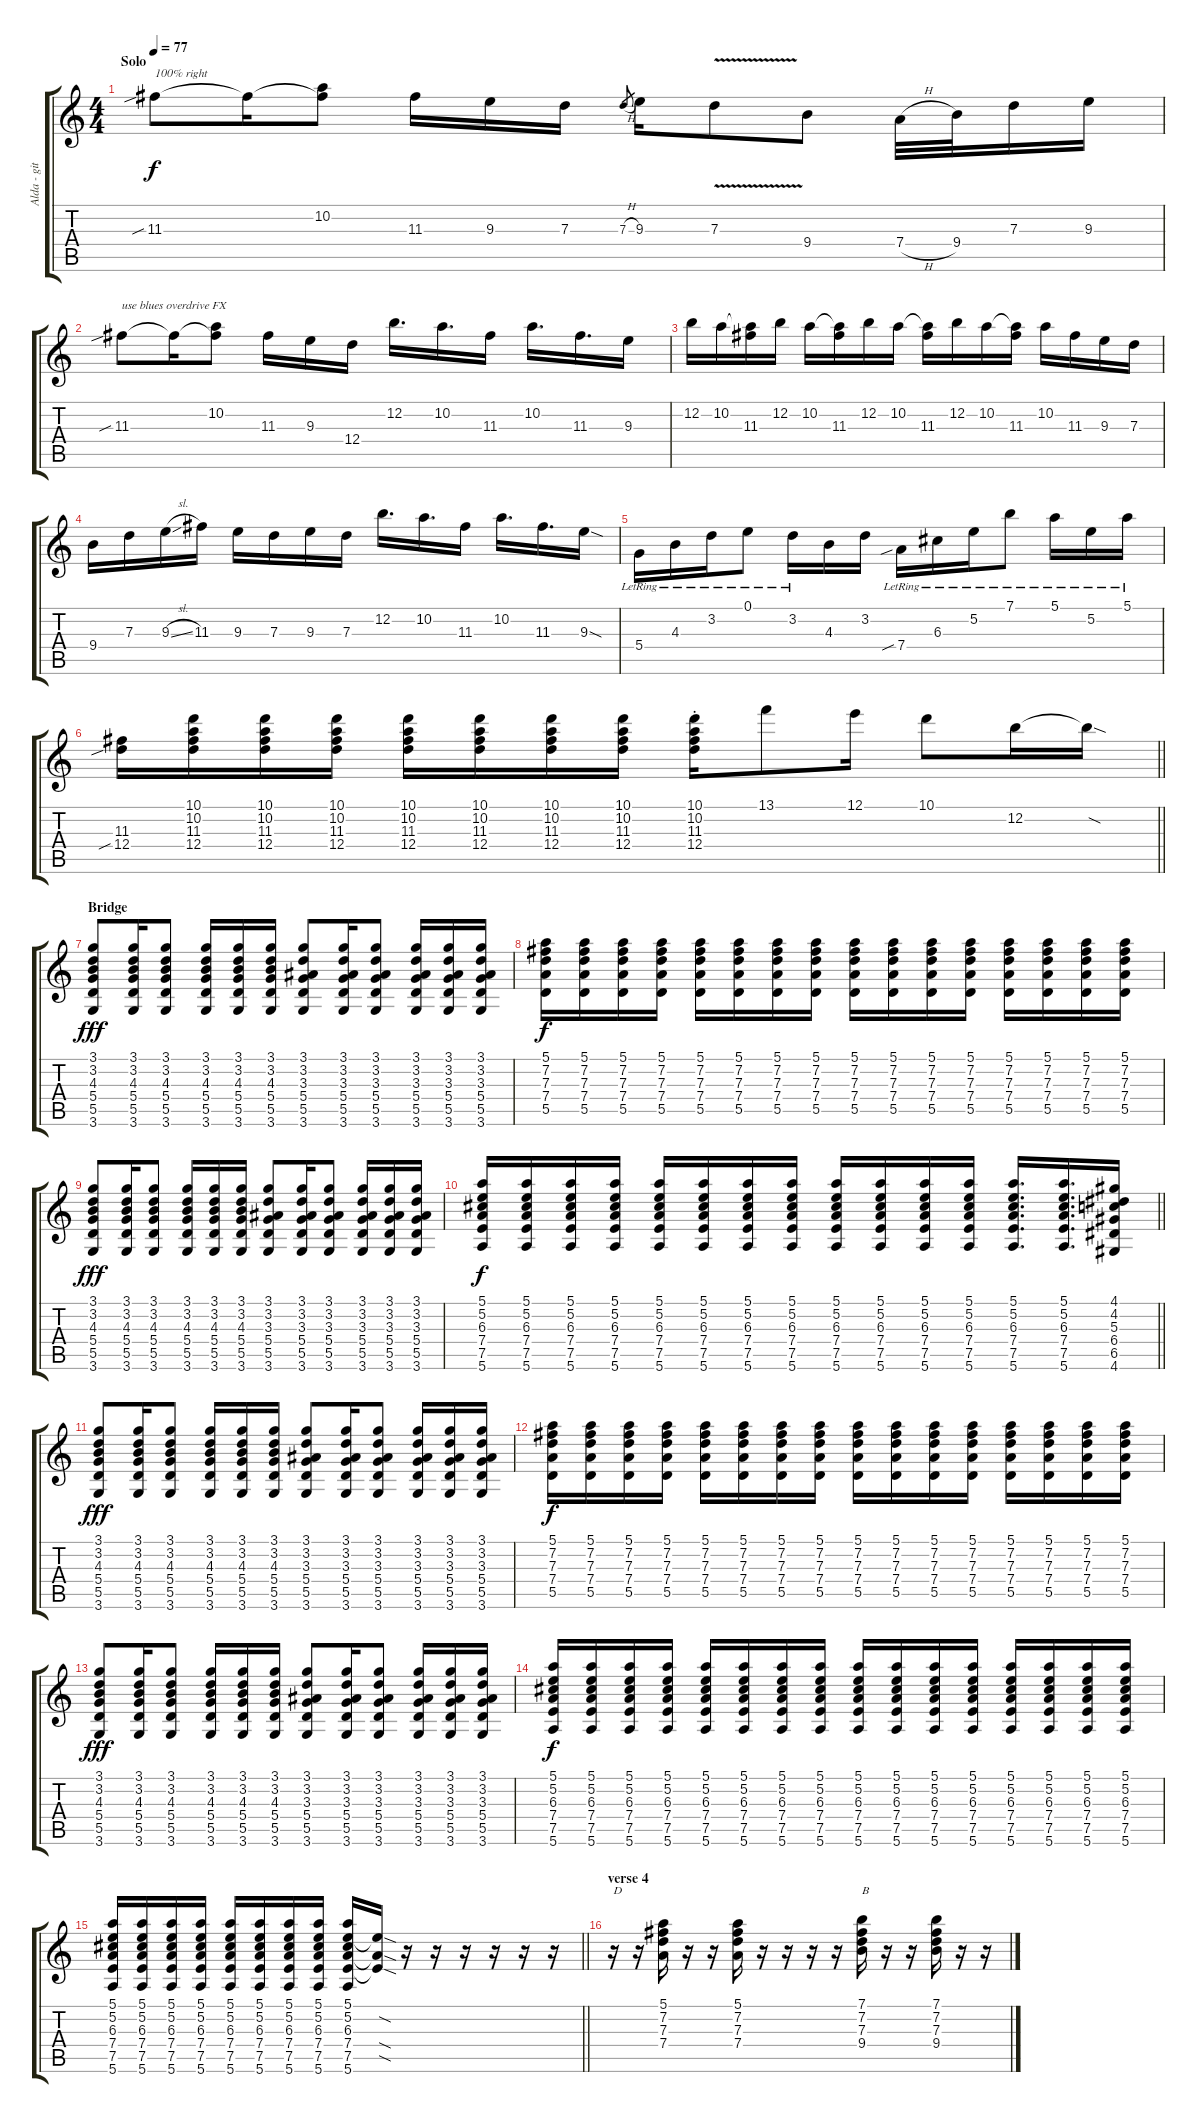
\track ("Alda - gitar 1" "Alda - git") {instrument electricguitarjazz}
\staff {score tabs}
\tuning (E4 B3 G3 D3 A2 E2) {hide}
\ts (4 4)
\section ("" "Solo")
\tempo 77
\clef g2
\ks c
11.3{sib}.8{txt "100% right" dy f} 11.3{t}.16 (10.2 11.3{t}).8 11.3.16 9.3.16 7.3.16 7.3{h}.8{gr} 9.3.16 7.3{v}.8 9.4.8 7.4{h}.32 9.4.32 7.3.16 9.3.16 |
11.3{sib}.8{txt "use blues overdrive FX"} 11.3{t}.16 (10.2 11.3{t}).8 11.3.16 9.3.16 12.4.16 12.2.16{d} 10.2.16{d} 11.3.16 10.2.16{d} 11.3.16{d} 9.3.16 |
12.2.16 10.2.16 (10.2{t} 11.3).16 12.2.16 10.2.16 (10.2{t} 11.3).16 12.2.16 10.2.16 (10.2{t} 11.3).16 12.2.16 10.2.16 (10.2{t} 11.3).16 10.2.16 11.3.16 9.3.16 7.3.16 |
9.4.16 7.3.16 9.3{sl}.16 11.3.16 9.3.16 7.3.16 9.3.16 7.3.16 12.2.16{d} 10.2.16{d} 11.3.16 10.2.16{d} 11.3.16{d} 9.3{sod}.16 |
5.4{lr}.16 4.3{lr}.16 3.2{lr}.16 0.1{lr}.8 3.2{lr}.16 4.3.16 3.2.16 7.4{sib lr}.16 6.3{lr}.16 5.2{lr}.16 7.1{lr}.8 5.1{lr}.16 5.2{lr}.16 5.1{lr}.16 |
\barLineRight lightlight
(11.3 12.4{sib}).16 (10.1 10.2 11.3 12.4).16 (10.1 10.2 11.3 12.4).16 (10.1 10.2 11.3 12.4).16 (10.1 10.2 11.3 12.4).16 (10.1 10.2 11.3 12.4).16 (10.1 10.2 11.3 12.4).16 (10.1 10.2 11.3 12.4).16 (10.1{st} 10.2{st} 11.3{st} 12.4{st}).16 13.1.8 12.1.16 10.1.8 12.2.16 12.2{sod t}.16 |
\section ("" "Bridge")
(3.1 3.2 4.3 5.4 5.5 3.6).8{dy fff volume 14 balance 9 instrument electricguitarjazz} (3.1 3.2 4.3 5.4 5.5 3.6).16 (3.1 3.2 4.3 5.4 5.5 3.6).8 (3.1 3.2 4.3 5.4 5.5 3.6).16 (3.1 3.2 4.3 5.4 5.5 3.6).16 (3.1 3.2 4.3 5.4 5.5 3.6).16 (3.1 3.2 3.3 5.4 5.5 3.6).8 (3.1 3.2 3.3 5.4 5.5 3.6).16 (3.1 3.2 3.3 5.4 5.5 3.6).8 (3.1 3.2 3.3 5.4 5.5 3.6).16 (3.1 3.2 3.3 5.4 5.5 3.6).16 (3.1 3.2 3.3 5.4 5.5 3.6).16 |
(5.1 7.2 7.3 7.4 5.5).16{dy f} (5.1 7.2 7.3 7.4 5.5).16 (5.1 7.2 7.3 7.4 5.5).16 (5.1 7.2 7.3 7.4 5.5).16 (5.1 7.2 7.3 7.4 5.5).16 (5.1 7.2 7.3 7.4 5.5).16 (5.1 7.2 7.3 7.4 5.5).16 (5.1 7.2 7.3 7.4 5.5).16 (5.1 7.2 7.3 7.4 5.5).16 (5.1 7.2 7.3 7.4 5.5).16 (5.1 7.2 7.3 7.4 5.5).16 (5.1 7.2 7.3 7.4 5.5).16 (5.1 7.2 7.3 7.4 5.5).16 (5.1 7.2 7.3 7.4 5.5).16 (5.1 7.2 7.3 7.4 5.5).16 (5.1 7.2 7.3 7.4 5.5).16 |
(3.1 3.2 4.3 5.4 5.5 3.6).8{dy fff} (3.1 3.2 4.3 5.4 5.5 3.6).16 (3.1 3.2 4.3 5.4 5.5 3.6).8 (3.1 3.2 4.3 5.4 5.5 3.6).16 (3.1 3.2 4.3 5.4 5.5 3.6).16 (3.1 3.2 4.3 5.4 5.5 3.6).16 (3.1 3.2 3.3 5.4 5.5 3.6).8 (3.1 3.2 3.3 5.4 5.5 3.6).16 (3.1 3.2 3.3 5.4 5.5 3.6).8 (3.1 3.2 3.3 5.4 5.5 3.6).16 (3.1 3.2 3.3 5.4 5.5 3.6).16 (3.1 3.2 3.3 5.4 5.5 3.6).16 |
\barLineRight lightlight
(5.1 5.2 6.3 7.4 7.5 5.6).16{dy f} (5.1 5.2 6.3 7.4 7.5 5.6).16 (5.1 5.2 6.3 7.4 7.5 5.6).16 (5.1 5.2 6.3 7.4 7.5 5.6).16 (5.1 5.2 6.3 7.4 7.5 5.6).16 (5.1 5.2 6.3 7.4 7.5 5.6).16 (5.1 5.2 6.3 7.4 7.5 5.6).16 (5.1 5.2 6.3 7.4 7.5 5.6).16 (5.1 5.2 6.3 7.4 7.5 5.6).16 (5.1 5.2 6.3 7.4 7.5 5.6).16 (5.1 5.2 6.3 7.4 7.5 5.6).16 (5.1 5.2 6.3 7.4 7.5 5.6).16 (5.1 5.2 6.3 7.4 7.5 5.6).16{d} (5.1 5.2 6.3 7.4 7.5 5.6).16{d} (4.1 4.2 5.3 6.4 6.5 4.6).16 |
\section ("" "")
(3.1 3.2 4.3 5.4 5.5 3.6).8{dy fff} (3.1 3.2 4.3 5.4 5.5 3.6).16 (3.1 3.2 4.3 5.4 5.5 3.6).8 (3.1 3.2 4.3 5.4 5.5 3.6).16 (3.1 3.2 4.3 5.4 5.5 3.6).16 (3.1 3.2 4.3 5.4 5.5 3.6).16 (3.1 3.2 3.3 5.4 5.5 3.6).8 (3.1 3.2 3.3 5.4 5.5 3.6).16 (3.1 3.2 3.3 5.4 5.5 3.6).8 (3.1 3.2 3.3 5.4 5.5 3.6).16 (3.1 3.2 3.3 5.4 5.5 3.6).16 (3.1 3.2 3.3 5.4 5.5 3.6).16 |
(5.1 7.2 7.3 7.4 5.5).16{dy f} (5.1 7.2 7.3 7.4 5.5).16 (5.1 7.2 7.3 7.4 5.5).16 (5.1 7.2 7.3 7.4 5.5).16 (5.1 7.2 7.3 7.4 5.5).16 (5.1 7.2 7.3 7.4 5.5).16 (5.1 7.2 7.3 7.4 5.5).16 (5.1 7.2 7.3 7.4 5.5).16 (5.1 7.2 7.3 7.4 5.5).16 (5.1 7.2 7.3 7.4 5.5).16 (5.1 7.2 7.3 7.4 5.5).16 (5.1 7.2 7.3 7.4 5.5).16 (5.1 7.2 7.3 7.4 5.5).16 (5.1 7.2 7.3 7.4 5.5).16 (5.1 7.2 7.3 7.4 5.5).16 (5.1 7.2 7.3 7.4 5.5).16 |
(3.1 3.2 4.3 5.4 5.5 3.6).8{dy fff} (3.1 3.2 4.3 5.4 5.5 3.6).16 (3.1 3.2 4.3 5.4 5.5 3.6).8 (3.1 3.2 4.3 5.4 5.5 3.6).16 (3.1 3.2 4.3 5.4 5.5 3.6).16 (3.1 3.2 4.3 5.4 5.5 3.6).16 (3.1 3.2 3.3 5.4 5.5 3.6).8 (3.1 3.2 3.3 5.4 5.5 3.6).16 (3.1 3.2 3.3 5.4 5.5 3.6).8 (3.1 3.2 3.3 5.4 5.5 3.6).16 (3.1 3.2 3.3 5.4 5.5 3.6).16 (3.1 3.2 3.3 5.4 5.5 3.6).16 |
(5.1 5.2 6.3 7.4 7.5 5.6).16{dy f} (5.1 5.2 6.3 7.4 7.5 5.6).16 (5.1 5.2 6.3 7.4 7.5 5.6).16 (5.1 5.2 6.3 7.4 7.5 5.6).16 (5.1 5.2 6.3 7.4 7.5 5.6).16 (5.1 5.2 6.3 7.4 7.5 5.6).16 (5.1 5.2 6.3 7.4 7.5 5.6).16 (5.1 5.2 6.3 7.4 7.5 5.6).16 (5.1 5.2 6.3 7.4 7.5 5.6).16 (5.1 5.2 6.3 7.4 7.5 5.6).16 (5.1 5.2 6.3 7.4 7.5 5.6).16 (5.1 5.2 6.3 7.4 7.5 5.6).16 (5.1 5.2 6.3 7.4 7.5 5.6).16 (5.1 5.2 6.3 7.4 7.5 5.6).16 (5.1 5.2 6.3 7.4 7.5 5.6).16 (5.1 5.2 6.3 7.4 7.5 5.6).16 |
\barLineRight lightlight
(5.1 5.2 6.3 7.4 7.5 5.6).16 (5.1 5.2 6.3 7.4 7.5 5.6).16 (5.1 5.2 6.3 7.4 7.5 5.6).16 (5.1 5.2 6.3 7.4 7.5 5.6).16 (5.1 5.2 6.3 7.4 7.5 5.6).16 (5.1 5.2 6.3 7.4 7.5 5.6).16 (5.1 5.2 6.3 7.4 7.5 5.6).16 (5.1 5.2 6.3 7.4 7.5 5.6).16 (5.1 5.2 6.3 7.4 7.5 5.6).16 (5.2{sod t} 7.4{sod t} 7.5{sod t}).16 r.16 r.16 r.16 r.16 r.16 r.16 |
\section ("" "verse 4")
r.16{txt "D" volume 16} r.16 (5.1 7.2 7.3 7.4).16 r.16 r.16 (5.1 7.2 7.3 7.4).16 r.16 r.16 r.16 r.16 (7.1 7.2 7.3 9.4).16{txt "B"} r.16 r.16 (7.1 7.2 7.3 9.4).16 r.16 r.16
